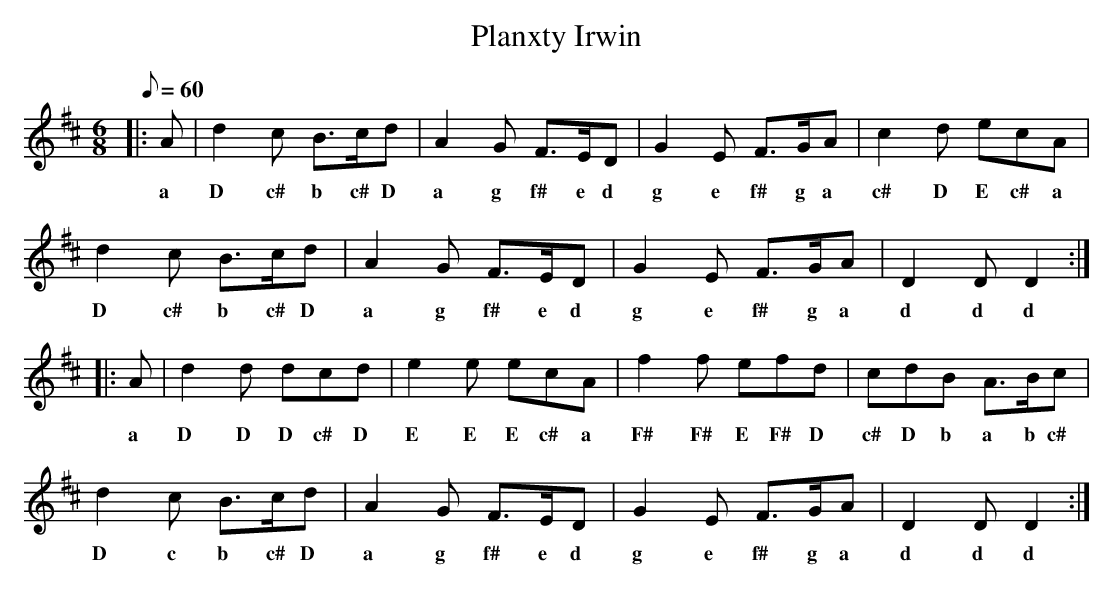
X:1
T:Planxty Irwin
M:6/8
L:1/8
Q:60
K:D
|:A|d2c B>cd|A2G F>ED|G2E F>GA|c2d ecA|
w:a D c# b c# D a g f# e d g e f# g a c# D E c# a
d2c B>cd|A2G F>ED|G2E F>GA|D2D D2:|
w:D c# b c# D a g f# e d g e f# g a d d d
|:A|d2d dcd|e2e ecA|f2f efd|cdB A>Bc|
w:a D D D c# D E E E c# a F# F# E F# D c#  D b a b c#
d2c B>cd|A2G F>ED|G2E F>GA|D2D D2:|
w:D c b c# D a g f# e d g e f# g a d d d
